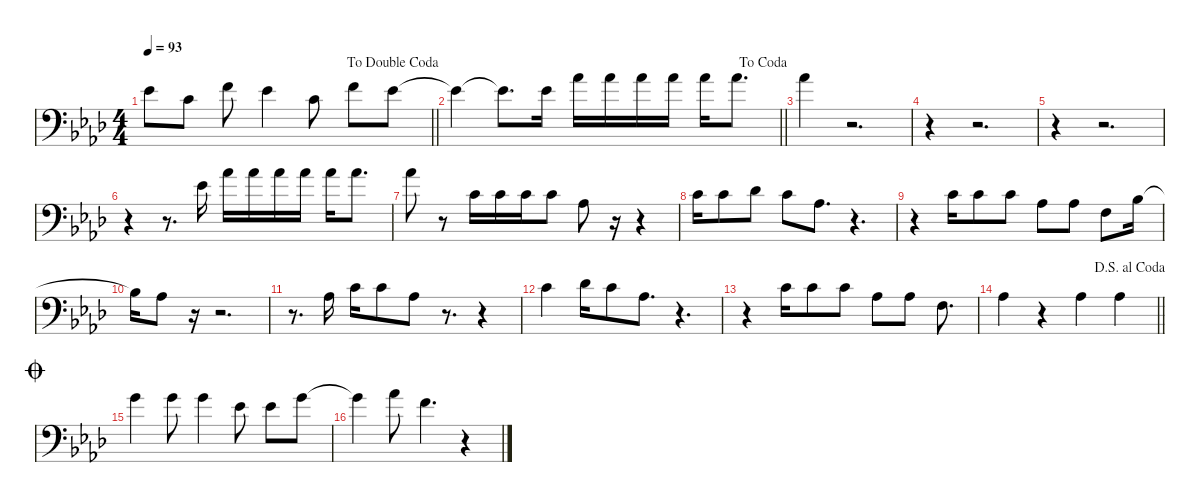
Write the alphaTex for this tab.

\defaultSystemsLayout 4
\hideDynamics
\bracketExtendMode nobrackets
\singleTrackTrackNamePolicy hidden
\multiTrackTrackNamePolicy hidden
\firstSystemTrackNameMode fullname
\firstSystemTrackNameOrientation horizontal
\otherSystemsTrackNameOrientation horizontal
\track ("Vocals" "bn.") {instrument bassoon}
\staff {score}
\tuning (E4 C4 G3 C3 G2 C2)
\ts (4 4)
\jump dadoublecoda
\tempo 93
\clef f4
\barLineRight lightlight
\ks ab
8.3{t acc b}.8{dy f beam Down} 5.3{acc forcenatural}.8{beam Down} 5.2{acc forcenatural}.8{beam Down} 8.3{acc b}.4{beam Down} 5.3{acc forcenatural}.8{beam Down} 5.2{acc forcenatural}.8{beam Down} 8.3{acc b}.8{beam Down} |
\jump dacoda
\barLineRight lightlight
8.3{t acc b}.4{beam Down} 8.3{t acc b}.8{d beam Down} 8.3{acc b}.16{beam Down} 8.2{acc b}.16{beam Down} 8.2{acc b}.16{beam Down} 8.2{acc b}.16{beam Down} 8.2{acc b}.16{beam Down} 8.2{acc b}.16{beam Down} 8.2{acc b}.8{d beam Down} |
8.2{acc b}.4{beam Down} r.2{d beam Down} |
r.4{beam Down} r.2{d beam Down} |
r.4{beam Down} r.2{d beam Down} |
r.4{beam Down} r.8{d beam Down} 3.2{acc b}.16{beam Down} 4.1{acc b}.16{beam Down} 4.1{acc b}.16{beam Down} 4.1{acc b}.16{beam Down} 4.1{acc b}.16{beam Down} 4.1{acc b}.16{beam Down} 4.1{acc b}.8{d beam Down} |
4.1{acc b}.8{beam Down} r.8{beam Down} 0.2{acc forcenatural}.16{beam Down} 0.2{acc forcenatural}.16{beam Down} 0.2{acc forcenatural}.16{beam Down} 0.2{acc forcenatural}.8{beam Down} 1.3{acc b}.8{beam Down} r.16{beam Down} r.4{beam Down} |
0.2{acc forcenatural}.16{beam Down} 0.2{acc forcenatural}.8{beam Down} 1.2{acc b}.8{beam Down} 0.2{acc forcenatural}.8{beam Down} 1.3{acc b}.8{d beam Down} r.4{d beam Down} |
r.4{beam Down} 0.2{acc forcenatural}.16{beam Down} 0.2{acc forcenatural}.8{beam Down} 0.2{acc forcenatural}.8{beam Down} 1.3{acc b}.8{beam Down} 1.3{acc b}.8{beam Down} 5.4{acc forcenatural}.8{beam Down} 3.3{acc b}.16{beam Down} |
3.3{t acc b}.16{beam Down} 1.3{acc b}.8{beam Down} r.16{beam Down} r.2{d beam Down} |
r.8{d beam Down} 1.3{acc b}.16{beam Down} 0.2{acc forcenatural}.16{beam Down} 0.2{acc forcenatural}.8{beam Down} 1.3{acc b}.8{beam Down} r.8{d beam Down} r.4{beam Down} |
0.2{acc forcenatural}.4{beam Down} 1.2{acc b}.16{beam Down} 0.2{acc forcenatural}.8{beam Down} 1.3{acc b}.8{d beam Down} r.4{d beam Down} |
r.4{beam Down} 5.3{acc forcenatural}.16{beam Down} 5.3{acc forcenatural}.8{beam Down} 5.3{acc forcenatural}.8{beam Down} 1.3{acc b}.8{beam Down} 1.3{acc b}.8{beam Down} 10.5{acc forcenatural}.8{d beam Down} |
\jump dalsegnoalcoda
\barLineRight lightlight
1.3{acc b}.4{beam Down} r.4{beam Down} 1.3{acc b}.4{beam Down} 1.3{acc b}.4{beam Down} |
\jump coda
3.1{acc forcenatural}.4{beam Down} 7.2{acc forcenatural}.8{beam Down} 7.2{acc forcenatural}.4{beam Down} 3.2{acc b}.8{beam Down} 3.2{acc b}.8{beam Down} 3.1{acc forcenatural}.8{beam Down} |
3.1{t acc forcenatural}.4{beam Down} 4.1{acc b}.8{beam Down} 5.2{acc forcenatural}.4{d beam Down} r.4{beam Down}
